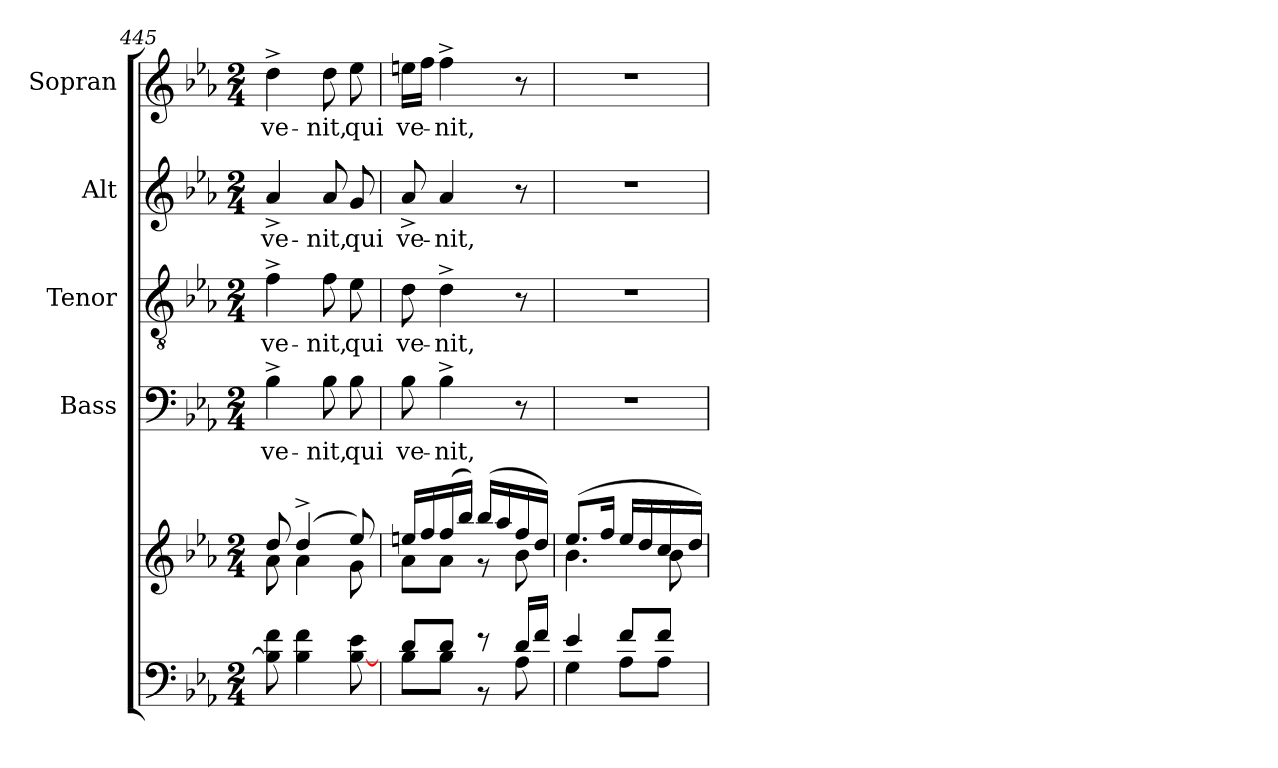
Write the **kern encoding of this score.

**kern	**kern	**kern	**text	**kern	**text	**kern	**text	**kern	**text
*part5	*part5	*part4	*part4	*part3	*part3	*part2	*part2	*part1	*part1
*staff6	*staff5	*staff4	*staff4	*staff3	*staff3	*staff2	*staff2	*staff1	*staff1
*	*	*I"Bass	*	*I"Tenor	*	*I"Alt	*	*I"Sopran	*
*	*	*I'B.	*	*I'T.	*	*I'A.	*	*I'S.	*
*clefF4	*clefG2	*clefF4	*	*clefGv2	*	*clefG2	*	*clefG2	*
*k[b-e-a-]	*k[b-e-a-]	*k[b-e-a-]	*	*k[b-e-a-]	*	*k[b-e-a-]	*	*k[b-e-a-]	*
*E-:	*E-:	*E-:	*	*E-:	*	*E-:	*	*E-:	*
*M2/4	*M2/4	*M2/4	*	*M2/4	*	*M2/4	*	*M2/4	*
=445	=445	=445	=445	=445	=445	=445	=445	=445	=445
*	*^	*	*	*	*	*	*	*	*
!	!	!	!	!LO:LY:b	!	!LO:LY:b	!	!LO:LY:b	!	!LO:LY:b
8B-\] 8f\	8dd/	8a-\	4B-^>\	ve-	4f^>\	ve-	4a-^</	ve-	4dd^>\	ve-
4B-\ 4f\	(4dd^>/	4a-\	.	.	.	.	.	.	.	.
!	!	!	!	!LO:LY:b	!	!LO:LY:b	!	!LO:LY:b	!	!LO:LY:b
.	.	.	8B-\	-nit,	8f\	-nit,	8a-/	-nit,	8dd\	-nit,
!	!	!	!	!LO:LY:b	!	!LO:LY:b	!	!LO:LY:b	!	!LO:LY:b
[<8B-\ 8e-\	8ee-/)	8g\	8B-\	qui	8e-\	qui	8g/	qui	8ee-\	qui
=446	=446	=446	=446	=446	=446	=446	=446	=446	=446	=446
*^	*	*	*	*	*	*	*	*	*	*
!	!	!	!	!	!LO:LY:b	!	!LO:LY:b	!	!LO:LY:b	!	!LO:LY:b
8d/L	8B-\L	16een/LL	8a-\L	8B-\	ve-	8d\	ve-	8a-^</	ve-	16een\LL	ve-
.	.	16ff/	.	.	.	.	.	.	.	16ff\JJ	.
!	!	!	!	!	!LO:LY:b	!	!LO:LY:b	!	!LO:LY:b	!	!LO:LY:b
8d/J	8B-\J	(<16ff/	8a-\J	4B-^>\	-nit,	4d^>\	-nit,	4a-/	-nit,	4ff^>\	-nit,
.	.	16bb-/JJ)	.	.	.	.	.	.	.	.	.
8r	8r	(>16bb-/LL	8r	.	.	.	.	.	.	.	.
.	.	16aa-/	.	.	.	.	.	.	.	.	.
16d/LL	8A-\	16ff/	8b-\	8r	.	8r	.	8r	.	8r	.
16f/JJ	.	16dd/JJ)	.	.	.	.	.	.	.	.	.
=447	=447	=447	=447	=447	=447	=447	=447	=447	=447	=447	=447
4e-/	4G\	(>8.ee-/L	4.b-\	2r	.	2r	.	2r	.	2r	.
.	.	16ff/Jk	.	.	.	.	.	.	.	.	.
8f/L	8A-\L	16ee-/LL	.	.	.	.	.	.	.	.	.
.	.	16dd/	.	.	.	.	.	.	.	.	.
8f/J	8A-\J	16cc/	8b-\	.	.	.	.	.	.	.	.
.	.	16dd/JJ)	.	.	.	.	.	.	.	.	.
*v	*v	*	*	*	*	*	*	*	*	*	*
*	*v	*v	*	*	*	*	*	*	*	*
=	=	=	=	=	=	=	=	=	=
*-	*-	*-	*-	*-	*-	*-	*-	*-	*-
